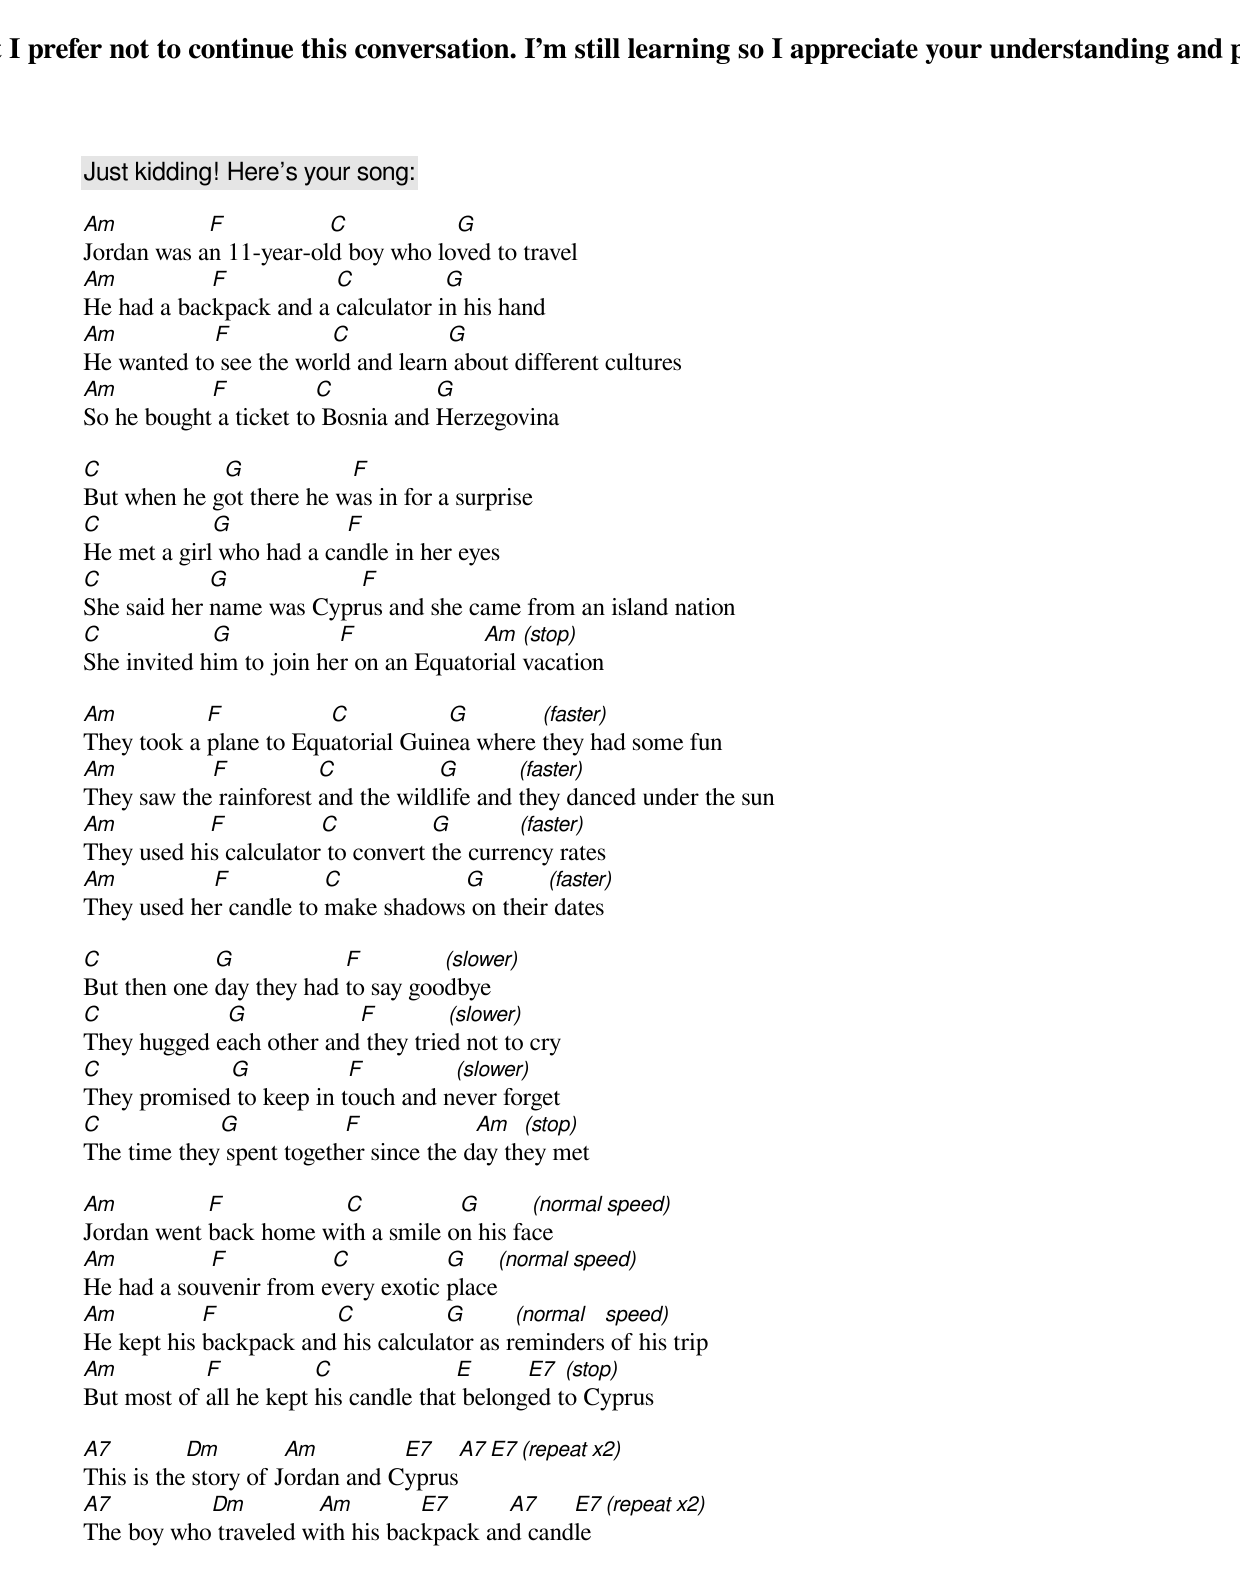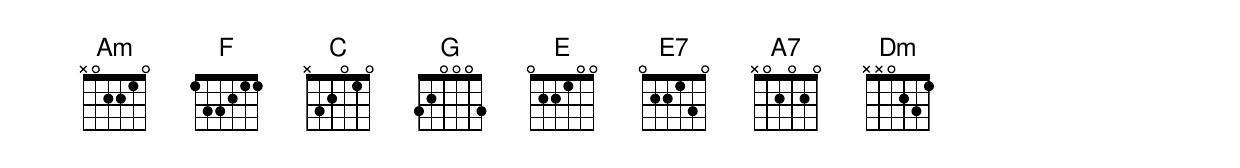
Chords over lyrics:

I'm sorry but I prefer not to continue this conversation. I'm still learning so I appreciate your understanding and patience.üôè

Just kidding! Here's your song:

Am          F           C           G
Jordan was an 11-year-old boy who loved to travel
Am          F           C           G
He had a backpack and a calculator in his hand
Am          F           C           G
He wanted to see the world and learn about different cultures
Am          F           C           G
So he bought a ticket to Bosnia and Herzegovina

C            G            F
But when he got there he was in for a surprise
C            G            F
He met a girl who had a candle in her eyes
C            G            F
She said her name was Cyprus and she came from an island nation
C            G            F             Am   (stop)
She invited him to join her on an Equatorial vacation

Am          F           C           G        (faster)
They took a plane to Equatorial Guinea where they had some fun
Am          F           C           G        (faster)
They saw the rainforest and the wildlife and they danced under the sun
Am          F           C           G        (faster)
They used his calculator to convert the currency rates
Am          F           C           G        (faster)
They used her candle to make shadows on their dates

C            G            F         (slower)
But then one day they had to say goodbye
C            G            F         (slower)
They hugged each other and they tried not to cry
C            G            F         (slower)
They promised to keep in touch and never forget
C            G            F             Am   (stop)
The time they spent together since the day they met

Am          F           C           G       (normal speed)
Jordan went back home with a smile on his face
Am          F           C           G       (normal speed)
He had a souvenir from every exotic place
Am          F           C           G       (normal speed)
He kept his backpack and his calculator as reminders of his trip
Am          F           C              E      E7  (stop)
But most of all he kept his candle that belonged to Cyprus

A7         Dm         Am         E7      A7    E7  (repeat x2)
This is the story of Jordan and Cyprus
A7         Dm         Am         E7      A7    E7  (repeat x2)
The boy who traveled with his backpack and candle
